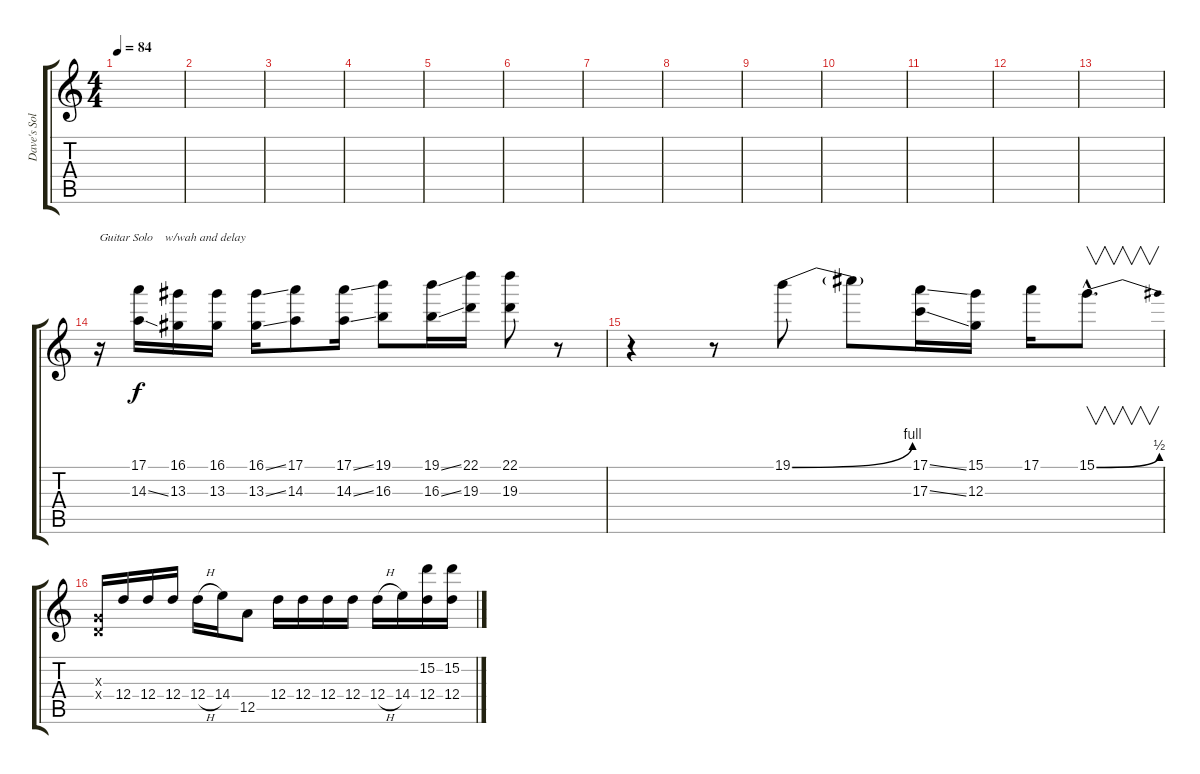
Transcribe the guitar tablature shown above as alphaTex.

\track ("Dave's Solo" "Dave's Sol") {instrument distortionguitar}
\staff {score tabs}
\tuning (E4 B3 G3 D3 A2 E2) {hide}
\ts (4 4)
\tempo 84
\clef g2
\ks c
|
|
|
|
|
|
|
|
|
|
|
|
|
r.16{txt "Guitar Solo    w/wah and delay"} (17.1 14.3{ss}).16 (16.1 13.3).16 (16.1 13.3).16 (16.1{ss} 13.3{ss}).16 (17.1 14.3).8 (17.1{ss} 14.3{ss}).16 (19.1 16.3).8 (19.1{ss} 16.3{ss}).16 (22.1 19.3).16 (22.1 19.3).8 r.8 |
r.4 r.8 19.1{be (bend 0 0 60 4)}.8 19.1{t}.8 (17.1{ss} 17.3{ss}).16 (15.1 12.3).16 17.1.16 15.1{be (bend 0 0 60 2) hac}.8{v d} |
(0.3{x} 0.4{x}).16 12.4.16 12.4.16 12.4.16 12.4{h}.16 14.4.16 12.5.8 12.4.16 12.4.16 12.4.16 12.4.16 12.4{h}.16 14.4.16 (15.2 12.4).16 (15.2 12.4).16
